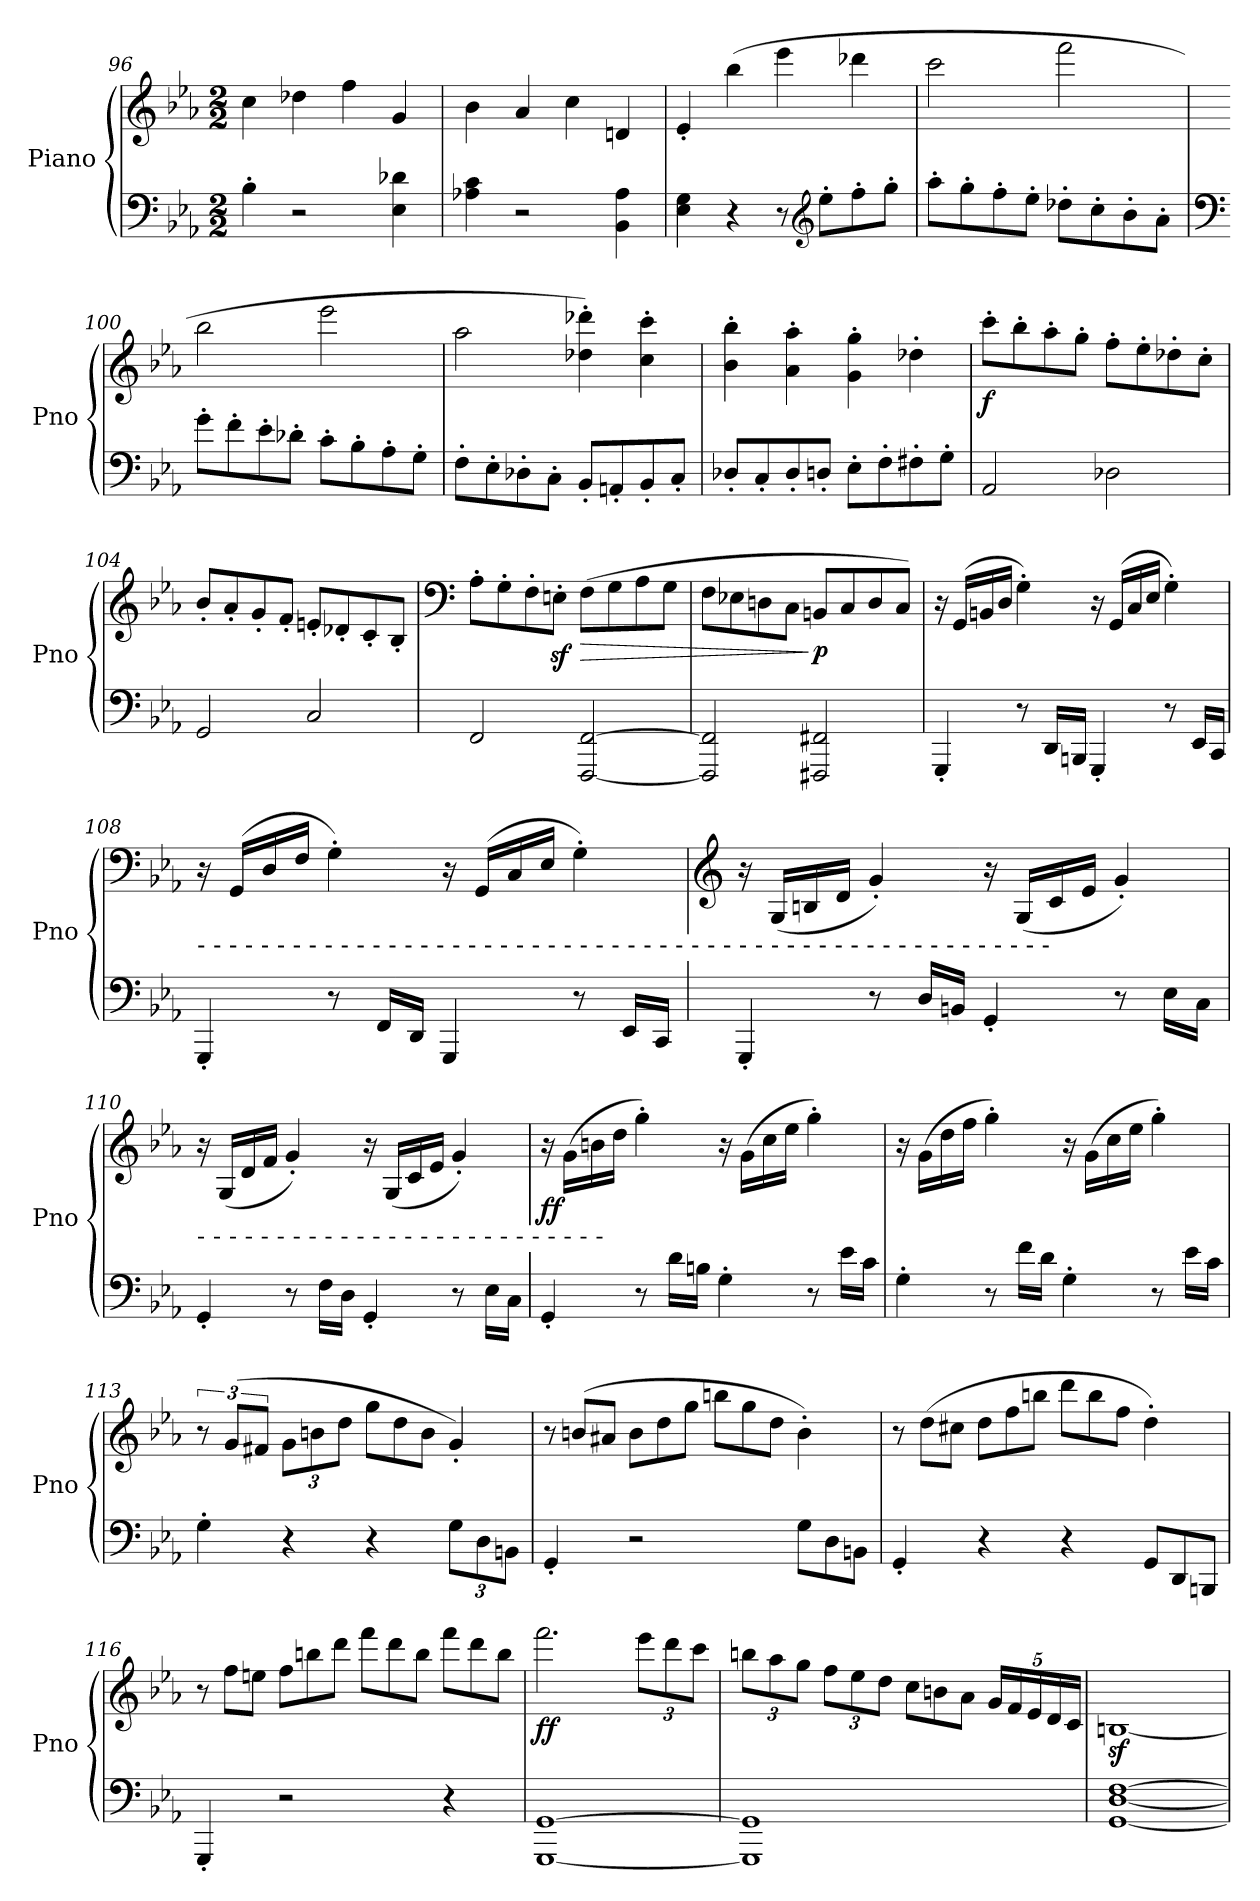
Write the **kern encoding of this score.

**kern	**kern	**dynam
*part1	*part1	*part1
*staff2	*staff1	*staff1/2
*I"Piano	*	*
*I'Pno	*	*
*clefF4	*clefG2	*
*k[b-e-a-]	*k[b-e-a-]	*
*M2/2	*M2/2	*
=96	=96	=96
4B-'\	4cc\	.
2r	4dd-X\	.
.	4ff\	.
4E-\ 4d-X\	4g/	.
=97	=97	=97
4A-X\ 4c\	4b-\	.
2r	4a-/	.
.	4cc\	.
4BB-\ 4A-\	4dn/	.
=98	=98	=98
4E-\ 4G\	4e-'/	.
4r	(>4bb-\	.
8r	4eee-\	.
*clefG2	*	*
8ee-'\L	.	.
8ff'\	4ddd-X\	.
8gg'\J	.	.
=99	=99	=99
8aa-'\L	2ccc\	.
8gg'\	.	.
8ff'\	.	.
8ee-'\J	.	.
8dd-X'\L	2fff\	.
8cc'\	.	.
8b-'\	.	.
8a-'\J	.	.
!!LO:LB:g=z
=100	=100	=100
*clefF4	*	*
8g'\L	2bb-\	.
8f'\	.	.
8e-'\	.	.
8d-X'\J	.	.
8c'\L	2eee-\	.
8B-'\	.	.
8A-'\	.	.
8G'\J	.	.
=101	=101	=101
!	!	!LO:DY:b
8F'\L	2aa-\	other-dynamics
8E-'\	.	.
8D-X'\	.	.
8C'\J	.	.
8BB-'/L	4dd-X\' 4ddd-X\')	.
8AAn'/	.	.
8BB-'/	4cc\' 4ccc\'	.
8C'/J	.	.
=102	=102	=102
8D-X'/L	4b-\' 4bb-\'	.
8C'/	.	.
8D-'/	4a-\' 4aa-\'	.
8Dn'/J	.	.
8E-'\L	4g\' 4gg\'	.
8F'\	.	.
8F#X'\	4dd-X'\	.
8G'\J	.	.
=103	=103	=103
!	!	!LO:DY:b
2AA-/	8ccc'\L	f
.	8bb-'\	.
.	8aa-'\	.
.	8gg'\J	.
2D-X\	8ff'\L	.
.	8ee-'\	.
.	8dd-X'\	.
.	8cc'\J	.
!!LO:LB:g=z
=104	=104	=104
2GG/	8b-'/L	.
.	8a-'/	.
.	8g'/	.
.	8f'/J	.
2C/	8en'/L	.
.	8d-X'/	.
.	8c'/	.
.	8B-'/J	.
=105	=105	=105
*	*clefF4	*
2FF/	8A-'\L	.
.	8G'\	.
.	8F'\	.
.	8Enz<'\J	.
!	!	!LO:HP:b
[2FFF/ [2FF/	(>8F\L	>
.	8G\	.
.	8A-\	.
.	8G\J	.
=106	=106	=106
2FFF/] 2FF/]	8F\L	.
.	8E-X\	.
.	8Dn\	.
.	8C\J	.
!	!	!LO:DY:n=1:b
2FFF#X/ 2FF#X/	8BBn/L	] p
.	8C/	.
.	8D/	.
.	8C/J)	.
!!LO:PB:g=z
=107	=107	=107
!	!	!LO:DY:b
4GGG'/	16r	other-dynamics
.	(>16GG/LL	.
.	16BBn/	.
.	16D/JJ	.
8r	4G'\)	.
16DD/LL	.	.
16BBBn/JJ	.	.
4GGG'/	16r	.
.	(>16GG/LL	.
.	16C/	.
.	16E-/JJ	.
8r	4G'\)	.
16EE-/LL	.	.
16CC/JJ	.	.
=108	=108	=108
!LO:TX:a:t=-  -  -  -  -  -  -  -  -  -  -  -  -  -  -  -  -  -  -  -  -  -  -  -  -  -  -  -  -  -  -  -  -  -  -  -  -  -  -  -  -  -  -  -  -  -  -  -  -  -  -  -  -  -	!	!
4GGG'/	16r	.
.	(>16GG/LL	.
.	16D/	.
.	16F/JJ	.
8r	4G'\)	.
16FF/LL	.	.
16DD/JJ	.	.
4GGG/	16r	.
.	(>16GG/LL	.
.	16C/	.
.	16E-/JJ	.
8r	4G'\)	.
16EE-/LL	.	.
16CC/JJ	.	.
!!LO:LB:g=z
=109	=109	=109
*	*clefG2	*
4GGG'/	16r	.
.	(<16G/LL	.
.	16Bn/	.
.	16d/JJ	.
8r	4g'/)	.
16D/LL	.	.
16BBn/JJ	.	.
4GG'/	16r	.
.	(<16G/LL	.
.	16c/	.
.	16e-/JJ	.
8r	4g'/)	.
16E-\LL	.	.
16C\JJ	.	.
=110	=110	=110
!LO:TX:a:t=-  -  -  -  -  -  -  -  -  -  -  -  -  -  -  -  -  -  -  -  -  -  -  -  -  -	!	!
4GG'/	16r	.
.	(<16G/LL	.
.	16d/	.
.	16f/JJ	.
8r	4g'/)	.
16F\LL	.	.
16D\JJ	.	.
4GG'/	16r	.
.	(<16G/LL	.
.	16c/	.
.	16e-/JJ	.
8r	4g'/)	.
16E-\LL	.	.
16C\JJ	.	.
=111	=111	=111
!	!	!LO:DY:b
4GG'/	16r	ff
.	(>16g\LL	.
.	16bn\	.
.	16dd\JJ	.
8r	4gg'\)	.
16d\LL	.	.
16Bn\JJ	.	.
4G'\	16r	.
.	(>16g\LL	.
.	16cc\	.
.	16ee-\JJ	.
8r	4gg'\)	.
16e-\LL	.	.
16c\JJ	.	.
!!LO:LB:g=z
=112	=112	=112
4G'\	16r	.
.	(>16g\LL	.
.	16dd\	.
.	16ff\JJ	.
8r	4gg'\)	.
16f\LL	.	.
16d\JJ	.	.
4G'\	16r	.
.	(>16g\LL	.
.	16cc\	.
.	16ee-\JJ	.
8r	4gg'\)	.
16e-\LL	.	.
16c\JJ	.	.
=113	=113	=113
4G'\	12r	.
.	(>12g/L	.
.	12f#X/J	.
4r	12g\L	.
.	12bn\	.
.	12dd\J	.
*	*Xtuplet	*
4r	12gg\L	.
.	12dd\	.
.	12b\J	.
12G\L	4g'/)	.
12D\	.	.
12BBn\J	.	.
=114	=114	=114
4GG'/	12r	.
.	(>12bn/L	.
.	12a#X/J	.
2r	12b\L	.
.	12dd\	.
.	12gg\J	.
.	12bbn\L	.
.	12gg\	.
.	12dd\J	.
*Xtuplet	*	*
12G\L	4b'\)	.
12D\	.	.
12BBn\J	.	.
!!LO:LB:g=z
=115	=115	=115
4GG'/	12r	.
.	(>12dd\L	.
.	12cc#X\J	.
4r	12dd\L	.
.	12ff\	.
.	12bbn\J	.
4r	12ddd\L	.
.	12bb\	.
.	12ff\J	.
12GG/L	4dd'\)	.
12DD/	.	.
12BBBn/J	.	.
=116	=116	=116
4GGG'/	12r	.
.	12ff\L	.
.	12een\J	.
2r	12ff\L	.
.	12bbn\	.
.	12ddd\J	.
.	12fff\L	.
.	12ddd\	.
.	12bb\J	.
4r	12fff\L	.
.	12ddd\	.
.	12bb\J	.
=117	=117	=117
!	!	!LO:DY:b
[1GGG [1GG	2.fff\	ff
*	*tuplet	*
*	*Xbrackettup	*
.	12eee-\L	.
.	12ddd\	.
.	12ccc\J	.
!!LO:LB:g=z
=118	=118	=118
1GGG] 1GG]	12bbn\L	.
.	12aa-\	.
.	12gg\J	.
.	12ff\L	.
.	12ee-\	.
.	12dd\J	.
*	*Xtuplet	*
.	12cc\L	.
.	12bn\	.
.	12a-\J	.
*	*tuplet	*
.	20g/LL	.
.	20f/	.
.	20e-/	.
.	20d/	.
.	20c/JJ	.
=119	=119	=119
[1GG [1D [1F	[1Bnz<	.
=	=	=
*-	*-	*-
